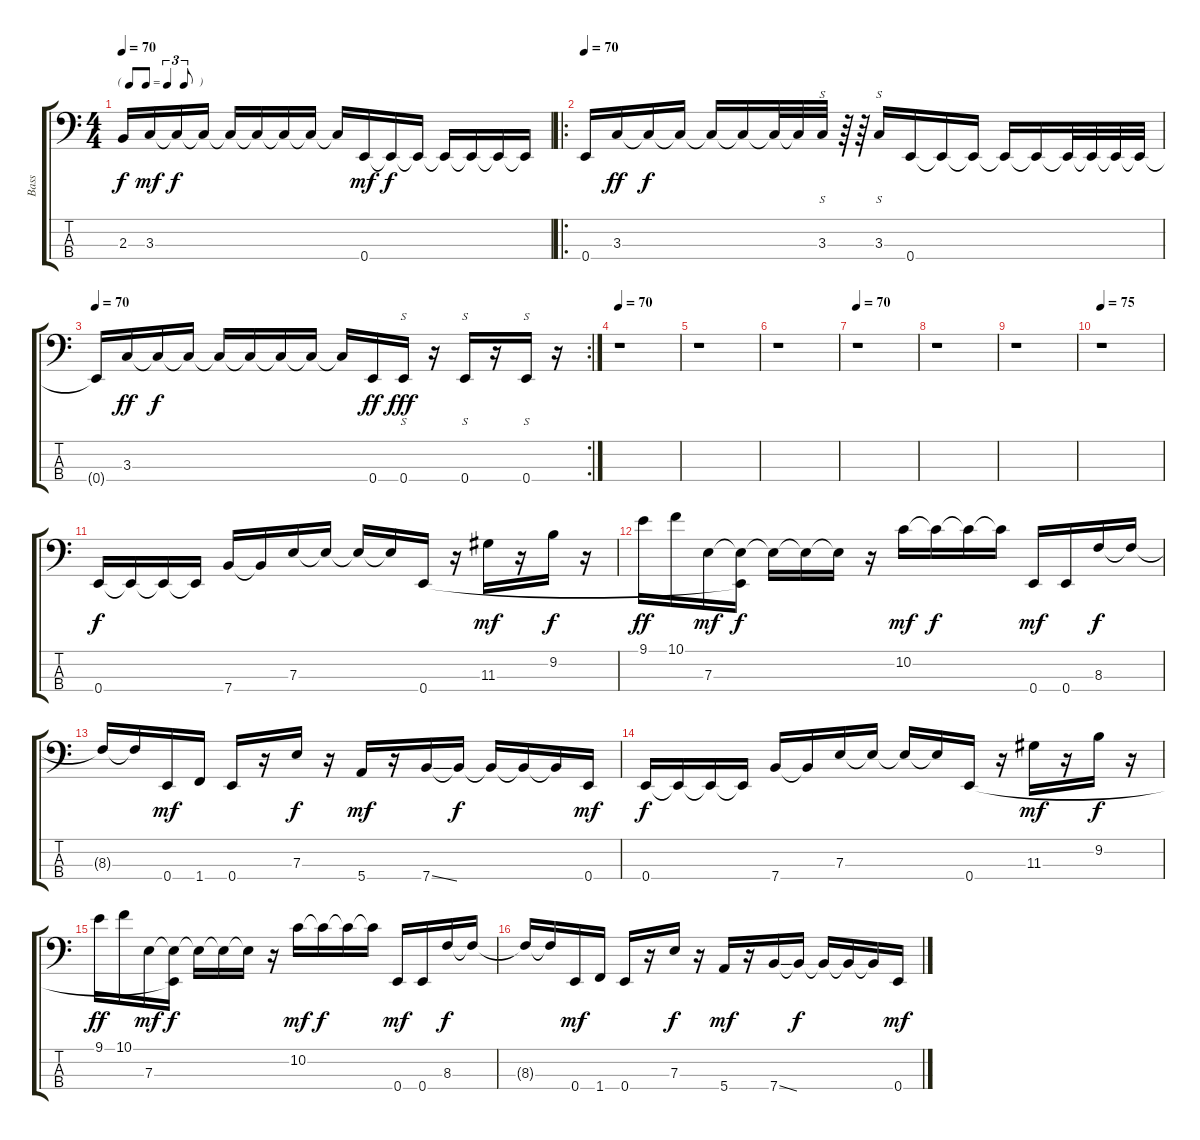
\track ("Bass" "Bass") {instrument fretlessbass}
\staff {score tabs}
\tuning (G2 D2 A1 E1) {hide}
\ts (4 4)
\tf triplet8th
\tempo 70
\clef f4
\ks c
2.3{t}.16{dy f volume 16 instrument electricbassfinger} 3.3.16{dy mf} 3.3{t}.16{dy f} 3.3{t}.16 3.3{t}.16 3.3{t}.16 3.3{t}.16 3.3{t}.16 3.3{t}.16 0.4.16{dy mf} 0.4{t}.16{dy f} 0.4{t}.16 0.4{t}.16 0.4{t}.16 0.4{t}.16 0.4{t}.16 |
\ro
\tempo 70
0.4.16{volume 16 instrument electricbassfinger} 3.3.16{dy ff} 3.3{t}.16{dy f} 3.3{t}.16 3.3{t}.16 3.3{t}.16 3.3{t}.32 3.3{t}.32 3.3.32{s} r.64 r.64 3.3.16{s} 0.4.16 0.4{t}.16 0.4{t}.16 0.4{t}.16 0.4{t}.16 0.4{t}.32 0.4{t}.32 0.4{t}.32 0.4{t}.32 |
\rc 2
\tempo 70
0.4{t}.16 3.3.16{dy ff} 3.3{t}.16{dy f} 3.3{t}.16 3.3{t}.16 3.3{t}.16 3.3{t}.16 3.3{t}.16 3.3{t}.16 0.4.16{dy ff} 0.4.16{s dy fff instrument slapbass2} r.16 0.4.16{s instrument slapbass2} r.16 0.4.16{s instrument slapbass2} r.16 |
\tempo 70
r.1 |
r.1 |
r.1 |
\tempo 70
r.1 |
r.1 |
r.1 |
\tempo 75
r.1 |
0.4.16{dy f instrument fretlessbass} 0.4{t}.16 0.4{t}.16 0.4{t}.16 7.4.16 7.4{t}.16 7.3.16 7.3{t}.16 7.3{t}.16 7.3{t}.16 0.4.16 r.16 11.3.16{dy mf} r.16 9.2.16{dy f} r.16 |
9.1.16{dy ff} 10.1.16 7.3.16{dy mf} (7.3{t} 0.4{t}).16{dy f} 7.3{t}.16 7.3{t}.16 7.3{t}.16 r.16 10.2.16{dy mf} 10.2{t}.16{dy f} 10.2{t}.16 10.2{t}.16 0.4.16{dy mf} 0.4.16 8.3.16{dy f} 8.3{t}.16 |
8.3{t}.16 8.3{t}.16 0.4.16{dy mf} 1.4.16 0.4.16 r.16 7.3.16{dy f} r.16 5.4.16{dy mf} r.16 7.4{ss}.16 7.4{t}.16{dy f} 7.4{t}.16 7.4{t}.16 7.4{t}.16 0.4.16{dy mf} |
0.4.16{dy f instrument fretlessbass} 0.4{t}.16 0.4{t}.16 0.4{t}.16 7.4.16 7.4{t}.16 7.3.16 7.3{t}.16 7.3{t}.16 7.3{t}.16 0.4.16 r.16 11.3.16{dy mf} r.16 9.2.16{dy f} r.16 |
9.1.16{dy ff} 10.1.16 7.3.16{dy mf} (7.3{t} 0.4{t}).16{dy f} 7.3{t}.16 7.3{t}.16 7.3{t}.16 r.16 10.2.16{dy mf} 10.2{t}.16{dy f} 10.2{t}.16 10.2{t}.16 0.4.16{dy mf} 0.4.16 8.3.16{dy f} 8.3{t}.16 |
8.3{t}.16 8.3{t}.16 0.4.16{dy mf} 1.4.16 0.4.16 r.16 7.3.16{dy f} r.16 5.4.16{dy mf} r.16 7.4{ss}.16 7.4{t}.16{dy f} 7.4{t}.16 7.4{t}.16 7.4{t}.16 0.4.16{dy mf}
